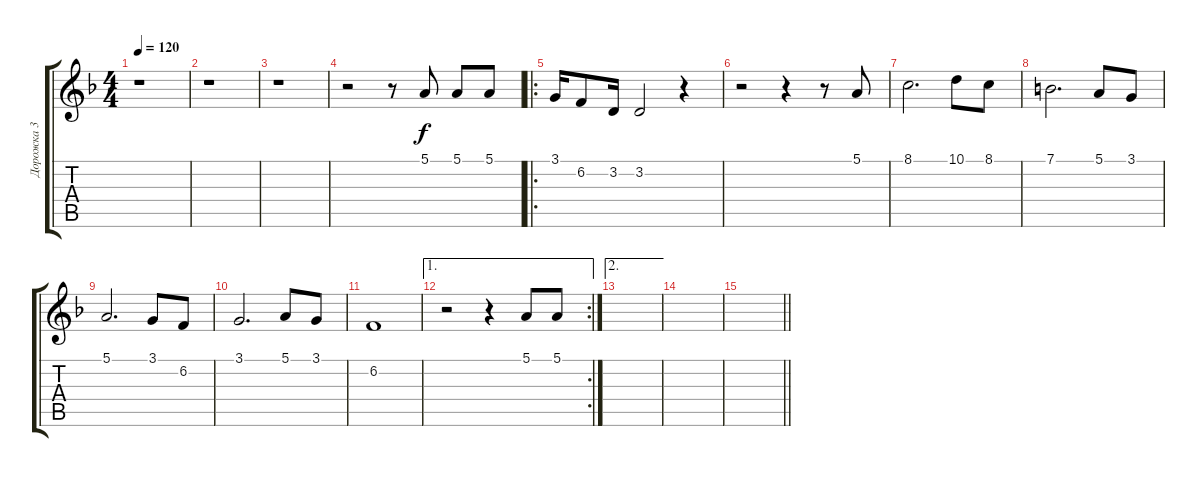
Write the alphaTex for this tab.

\track ("Дорожка 3" "Дорожка 3") {instrument acousticgrandpiano}
\staff {score tabs}
\tuning (E4 B3 G3 D3 A2 E2) {hide}
\ts (4 4)
\tempo 120
\clef g2
\ks f
r.1{dy f instrument acousticgrandpiano} |
r.1 |
r.1 |
r.2 r.8 5.1.8 5.1.8 5.1.8 |
\ro
3.1.16 6.2.8 3.2.16 3.2.2 r.4 |
r.2 r.4 r.8 5.1.8 |
8.1.2{d} 10.1.8 8.1.8 |
7.1.2{d} 5.1.8 3.1.8 |
5.1.2{d} 3.1.8 6.2.8 |
3.1.2{d} 5.1.8 3.1.8 |
6.2.1 |
\ae 1
\rc 2
r.2 r.4 5.1.8 5.1.8 |
\ae 2
|
|
\barLineRight lightlight
